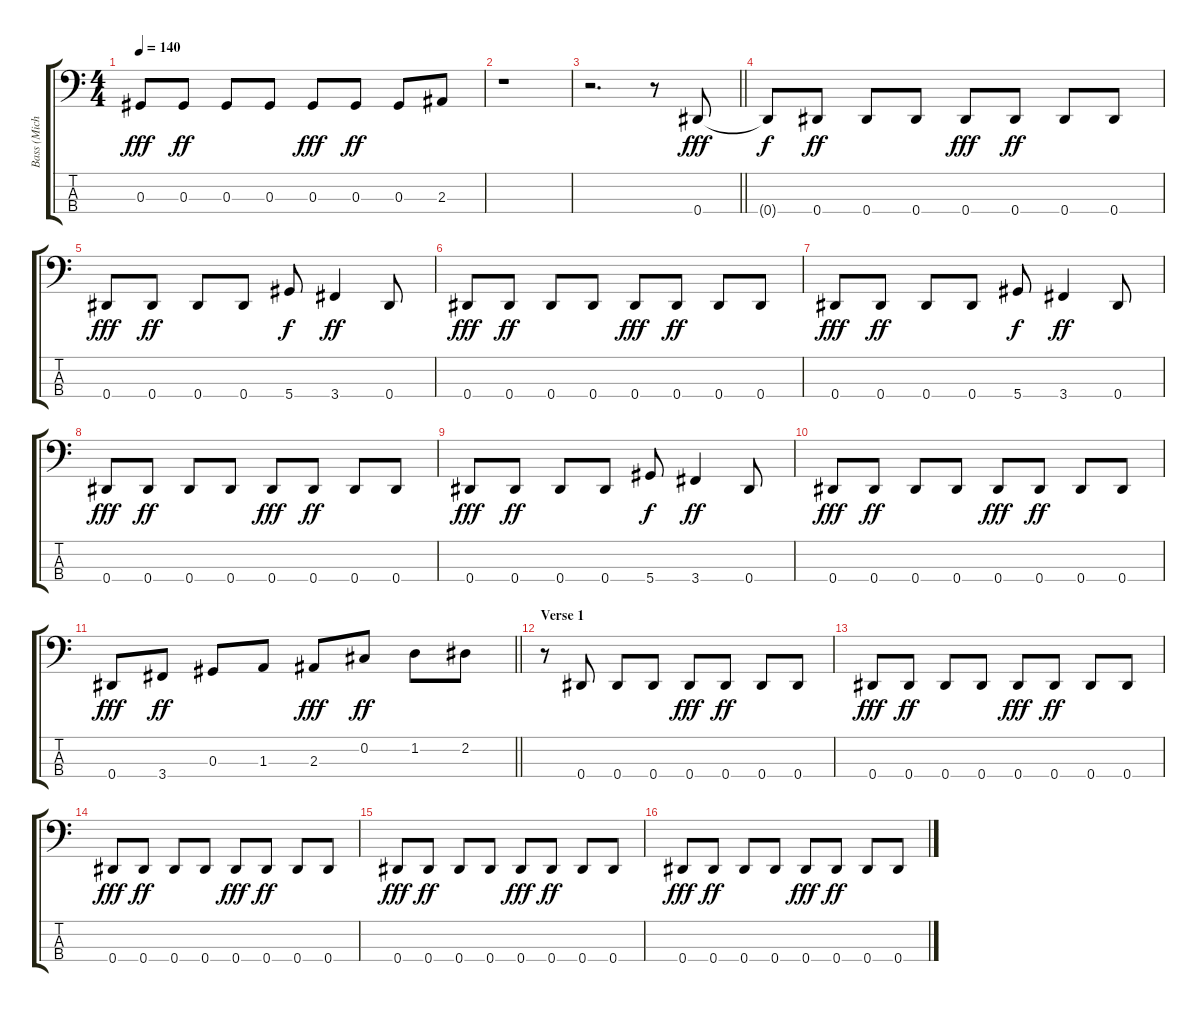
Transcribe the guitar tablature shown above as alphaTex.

\track ("Bass (Michael Anthony)" "Bass (Mich") {instrument electricbassfinger}
\staff {score tabs}
\tuning (Gb2 Db2 Ab1 Eb1) {hide}
\ts (4 4)
\tempo 140
\clef f4
\ks c
0.3.8{dy fff} 0.3.8{dy ff} 0.3.8 0.3.8 0.3.8{dy fff} 0.3.8{dy ff} 0.3.8 2.3.8 |
r.1 |
\barLineRight lightlight
r.2{d} r.8 0.4.8{dy fff} |
0.4{t}.8{dy f} 0.4.8{dy ff} 0.4.8 0.4.8 0.4.8{dy fff} 0.4.8{dy ff} 0.4.8 0.4.8 |
0.4.8{dy fff} 0.4.8{dy ff} 0.4.8 0.4.8 5.4.8{dy f} 3.4.4{dy ff} 0.4.8 |
0.4.8{dy fff} 0.4.8{dy ff} 0.4.8 0.4.8 0.4.8{dy fff} 0.4.8{dy ff} 0.4.8 0.4.8 |
0.4.8{dy fff} 0.4.8{dy ff} 0.4.8 0.4.8 5.4.8{dy f} 3.4.4{dy ff} 0.4.8 |
0.4.8{dy fff} 0.4.8{dy ff} 0.4.8 0.4.8 0.4.8{dy fff} 0.4.8{dy ff} 0.4.8 0.4.8 |
0.4.8{dy fff} 0.4.8{dy ff} 0.4.8 0.4.8 5.4.8{dy f} 3.4.4{dy ff} 0.4.8 |
0.4.8{dy fff} 0.4.8{dy ff} 0.4.8 0.4.8 0.4.8{dy fff} 0.4.8{dy ff} 0.4.8 0.4.8 |
\barLineRight lightlight
0.4.8{dy fff} 3.4.8{dy ff} 0.3.8 1.3.8 2.3.8{dy fff} 0.2.8{dy ff} 1.2.8 2.2.8 |
\section ("" "Verse 1")
r.8 0.4.8 0.4.8 0.4.8 0.4.8{dy fff} 0.4.8{dy ff} 0.4.8 0.4.8 |
0.4.8{dy fff} 0.4.8{dy ff} 0.4.8 0.4.8 0.4.8{dy fff} 0.4.8{dy ff} 0.4.8 0.4.8 |
0.4.8{dy fff} 0.4.8{dy ff} 0.4.8 0.4.8 0.4.8{dy fff} 0.4.8{dy ff} 0.4.8 0.4.8 |
0.4.8{dy fff} 0.4.8{dy ff} 0.4.8 0.4.8 0.4.8{dy fff} 0.4.8{dy ff} 0.4.8 0.4.8 |
0.4.8{dy fff} 0.4.8{dy ff} 0.4.8 0.4.8 0.4.8{dy fff} 0.4.8{dy ff} 0.4.8 0.4.8
